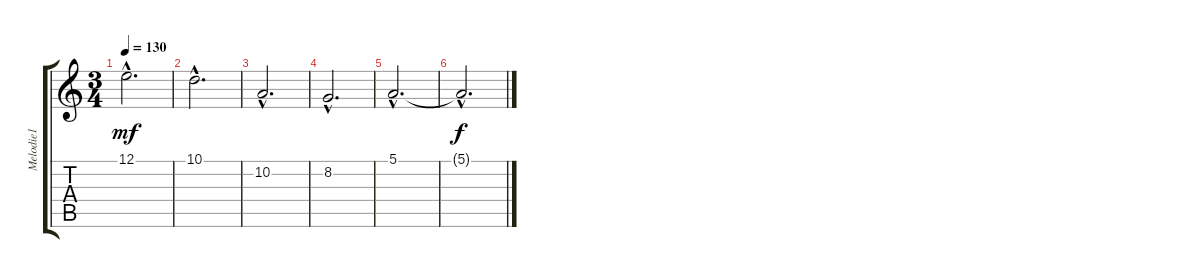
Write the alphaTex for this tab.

\track ("Melodie1" "Melodie1") {instrument stringensemble1}
\staff {score tabs}
\tuning (E4 B3 G3 D3 A2 E2) {hide}
\ts (3 4)
\tempo 130
\clef g2
\ks c
12.1{hac}.2{d dy mf} |
10.1{hac}.2{d} |
10.2{hac}.2{d} |
8.2{hac}.2{d} |
5.1{hac}.2{d} |
5.1{hac t}.2{d dy f}
